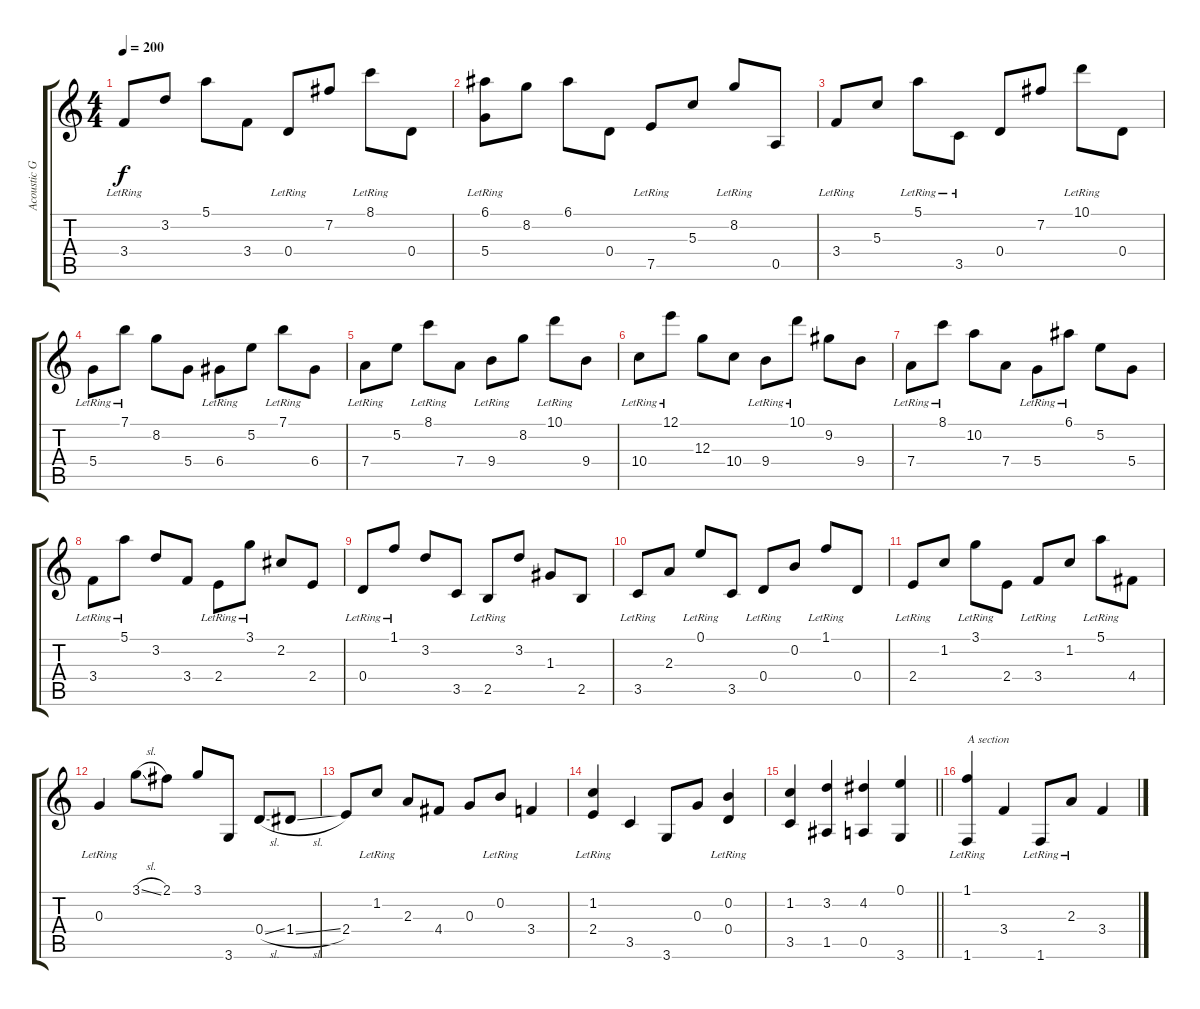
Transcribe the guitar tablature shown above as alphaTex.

\track ("Acoustic Guitar" "Acoustic G") {instrument acousticguitarsteel}
\staff {score tabs}
\tuning (E4 B3 G3 D3 A2 E2) {hide}
\ts (4 4)
\tempo 200
\clef g2
\ks c
3.4{lr}.8{dy f} 3.2.8 5.1.8 3.4.8 0.4{lr}.8 7.2.8 8.1{lr}.8 0.4.8 |
(6.1 5.4{lr}).8 8.2.8 6.1.8 0.4.8 7.5{lr}.8 5.3.8 8.2{lr}.8 0.5.8 |
3.4{lr}.8 5.3.8 5.1{lr}.8 3.5{lr}.8 0.4.8 7.2.8 10.1{lr}.8 0.4.8 |
5.4{lr}.8 7.1{lr}.8 8.2.8 5.4.8 6.4{lr}.8 5.2.8 7.1{lr}.8 6.4.8 |
7.4{lr}.8 5.2.8 8.1{lr}.8 7.4.8 9.4{lr}.8 8.2.8 10.1{lr}.8 9.4.8 |
10.4{lr}.8 12.1{lr}.8 12.3.8 10.4.8 9.4{lr}.8 10.1{lr}.8 9.2.8 9.4.8 |
7.4{lr}.8 8.1{lr}.8 10.2.8 7.4.8 5.4{lr}.8 6.1{lr}.8 5.2.8 5.4.8 |
3.4{lr}.8 5.1{lr}.8 3.2.8 3.4.8 2.4{lr}.8 3.1{lr}.8 2.2.8 2.4.8 |
0.4{lr}.8 1.1{lr}.8 3.2.8 3.5.8 2.5{lr}.8 3.2.8 1.3.8 2.5.8 |
3.5{lr}.8 2.3.8 0.1{lr}.8 3.5.8 0.4{lr}.8 0.2.8 1.1{lr}.8 0.4.8 |
2.4{lr}.8 1.2.8 3.1{lr}.8 2.4.8 3.4{lr}.8 1.2.8 5.1{lr}.8 4.4.8 |
0.3{lr}.4 3.1{sl}.8 2.1.8 3.1.8 3.6.8 0.4{sl}.8 1.4{sl}.8 |
2.4.8 1.2{lr}.8 2.3.8 4.4.8 0.3.8 0.2{lr}.8 3.4.4 |
(1.2{lr} 2.4).4 3.5.4 3.6.8 0.3.8 (0.2{lr} 0.4).4 |
\barLineRight lightlight
(1.2 3.5).4 (3.2 1.5).4 (4.2 0.5).4 (0.1 3.6).4 |
(1.1{lr} 1.6{lr}).4{txt "A section"} 3.4.4 1.6{lr}.8 2.3{lr}.8 3.4.4
